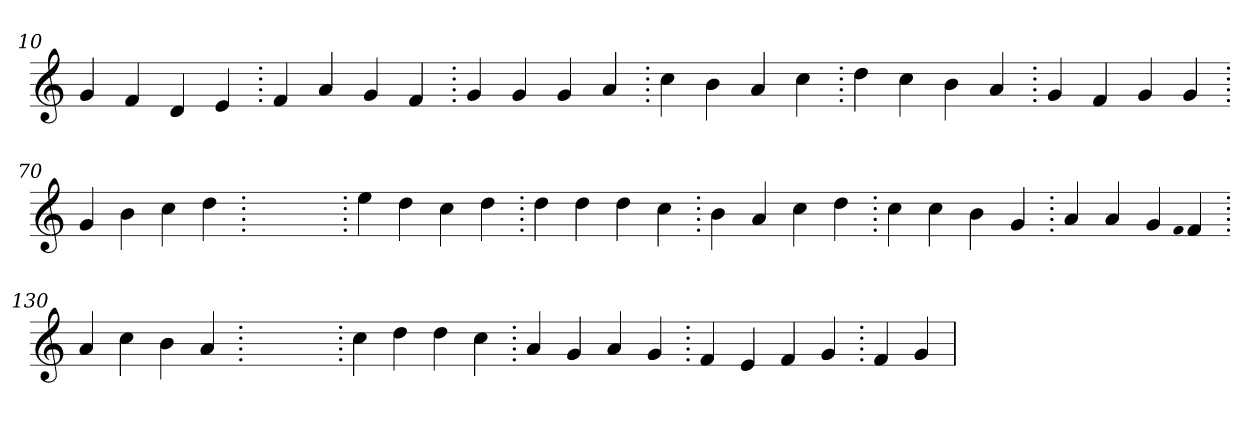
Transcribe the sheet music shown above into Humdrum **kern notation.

**kern
*part1
*staff1
*clefG2
=10.
4g
4f
4d
4e
=20.
4f
4a
4g
4f
=30.
4g
4g
4g
4a
=40.
4cc
4b
4a
4cc
=50.
4dd
4cc
4b
4a
=60.
4g
4f
4g
4g
=70.
4g
4b
4cc
4dd
=80.
1ryy
=80.
4ee
4dd
4cc
4dd
=90.
4dd
4dd
4dd
4cc
=100.
4b
4a
4cc
4dd
=110.
4cc
4cc
4b
4g
=120.
4a
4a
4g
qqf
4f
=130.
4a
4cc
4b
4a
=140.
1ryy
=140.
4cc
4dd
4dd
4cc
=150.
4a
4g
4a
4g
=160.
4f
4e
4f
4g
=170.
4f
4g
=
*-
